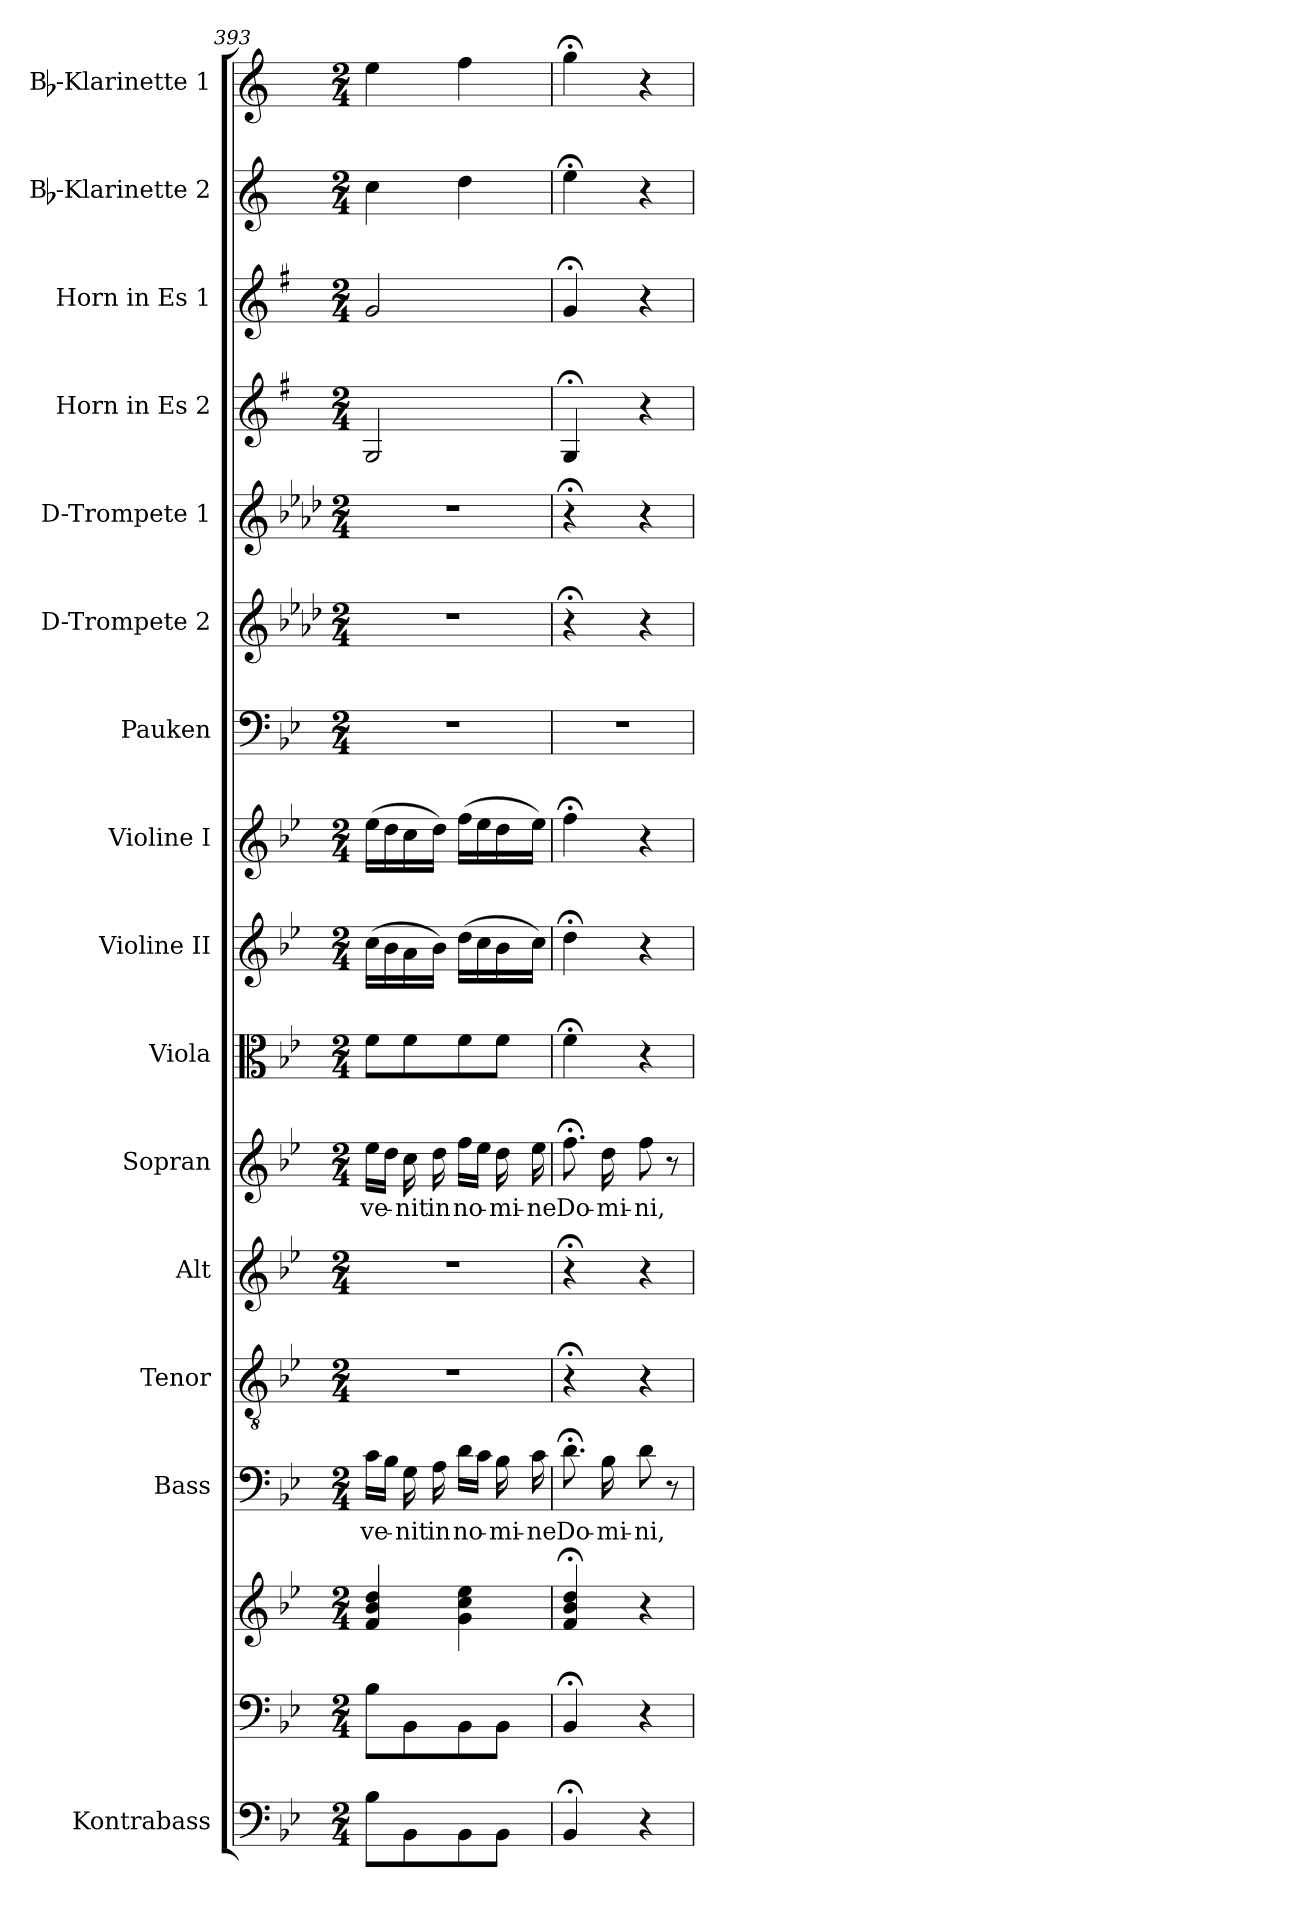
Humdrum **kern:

**kern	**kern	**kern	**kern	**text	**kern	**kern	**kern	**text	**kern	**kern	**kern	**kern	**kern	**kern	**kern	**kern	**kern	**kern
*part16	*part15	*part15	*part14	*part14	*part13	*part12	*part11	*part11	*part10	*part9	*part8	*part7	*part6	*part5	*part4	*part3	*part2	*part1
*staff17	*staff16	*staff15	*staff14	*staff14	*staff13	*staff12	*staff11	*staff11	*staff10	*staff9	*staff8	*staff7	*staff6	*staff5	*staff4	*staff3	*staff2	*staff1
*I"Kontrabass	*	*	*I"Bass	*	*I"Tenor	*I"Alt	*I"Sopran	*	*I"Viola	*I"Violine II	*I"Violine I	*I"Pauken	*I"D-Trompete 2	*I"D-Trompete 1	*I"Horn in Es 2	*I"Horn in Es 1	*I"Bb-Klarinette 2	*I"Bb-Klarinette 1
*I'Kb.	*	*	*I'B.	*	*I'T.	*I'A.	*I'S.	*	*I'Vla.	*I'Vl. II	*I'Vl. I	*I'Pk.	*I'D Trp. 2	*I'D Trp. 1	*	*	*I'Bb Kl. 2	*I'Bb Kl. 1
*clefF4	*clefF4	*clefG2	*clefF4	*	*clefGv2	*clefG2	*clefG2	*	*clefC3	*clefG2	*clefG2	*clefF4	*clefG2	*clefG2	*clefG2	*clefG2	*clefG2	*clefG2
*ITrd7c12	*	*	*	*	*	*	*	*	*	*	*	*	*ITrd-1c-2	*ITrd-1c-2	*ITrd5c9	*ITrd5c9	*ITrd1c2	*ITrd1c2
*k[b-e-]	*k[b-e-]	*k[b-e-]	*k[b-e-]	*	*k[b-e-]	*k[b-e-]	*k[b-e-]	*	*k[b-e-]	*k[b-e-]	*k[b-e-]	*k[b-e-]	*k[b-e-]	*k[b-e-]	*k[b-e-]	*k[b-e-]	*k[b-e-]	*k[b-e-]
*B-:	*B-:	*B-:	*B-:	*	*B-:	*B-:	*B-:	*	*B-:	*B-:	*B-:	*B-:	*B-:	*B-:	*B-:	*B-:	*B-:	*B-:
*M2/4	*M2/4	*M2/4	*M2/4	*	*M2/4	*M2/4	*M2/4	*	*M2/4	*M2/4	*M2/4	*M2/4	*M2/4	*M2/4	*M2/4	*M2/4	*M2/4	*M2/4
=393	=393	=393	=393	=393	=393	=393	=393	=393	=393	=393	=393	=393	=393	=393	=393	=393	=393	=393
!	!	!	!	!LO:LY:b	!	!	!	!LO:LY:b	!	!	!	!	!	!	!	!	!	!
8BB-\L	8B-\L	4f/ 4b-/ 4dd/	16c\LL	ve-	2r	2r	16ee-\LL	ve-	8f\L	(>16cc\LL	(>16ee-\LL	2r	2r	2r	2BB-/	2B-/	4b-\	4dd\
.	.	.	16B-\JJ	.	.	.	16dd\JJ	.	.	16b-\	16dd\	.	.	.	.	.	.	.
!	!	!	!	!LO:LY:b	!	!	!	!LO:LY:b	!	!	!	!	!	!	!	!	!	!
8BBB-\	8BB-\	.	16G\	-nit	.	.	16cc\	-nit	8f\	16a\	16cc\	.	.	.	.	.	.	.
!	!	!	!	!LO:LY:b	!	!	!	!LO:LY:b	!	!	!	!	!	!	!	!	!	!
.	.	.	16A\	in	.	.	16dd\	in	.	16b-\JJ)	16dd\JJ)	.	.	.	.	.	.	.
!	!	!	!	!LO:LY:b	!	!	!	!LO:LY:b	!	!	!	!	!	!	!	!	!	!
8BBB-\	8BB-\	4g\ 4cc\ 4ee-\	16d\LL	no-	.	.	16ff\LL	no-	8f\	(>16dd\LL	(>16ff\LL	.	.	.	.	.	4cc\	4ee-\
.	.	.	16c\JJ	.	.	.	16ee-\JJ	.	.	16cc\	16ee-\	.	.	.	.	.	.	.
!	!	!	!	!LO:LY:b	!	!	!	!LO:LY:b	!	!	!	!	!	!	!	!	!	!
8BBB-\J	8BB-\J	.	16B-\	-mi-	.	.	16dd\	-mi-	8f\J	16b-\	16dd\	.	.	.	.	.	.	.
!	!	!	!	!LO:LY:b	!	!	!	!LO:LY:b	!	!	!	!	!	!	!	!	!	!
.	.	.	16c\	-ne	.	.	16ee-\	-ne	.	16cc\JJ)	16ee-\JJ)	.	.	.	.	.	.	.
=394	=394	=394	=394	=394	=394	=394	=394	=394	=394	=394	=394	=394	=394	=394	=394	=394	=394	=394
!	!	!	!	!LO:LY:b	!	!	!	!LO:LY:b	!	!	!	!	!	!	!	!	!	!
4BBB-;</	4BB-;</	4f/;< 4b-/;< 4dd/;<	8.d;<\	Do-	4r;<	4r;<	8.ff;<\	Do-	4f;<\	4dd;<\	4ff;<\	2r	4r;<	4r;<	4BB-;</	4B-;</	4dd;<\	4ff;<\
!	!	!	!	!LO:LY:b	!	!	!	!LO:LY:b	!	!	!	!	!	!	!	!	!	!
.	.	.	16B-\	-mi-	.	.	16dd\	-mi-	.	.	.	.	.	.	.	.	.	.
!	!	!	!	!LO:LY:b	!	!	!	!LO:LY:b	!	!	!	!	!	!	!	!	!	!
4r	4r	4r	8d\	-ni,	4r	4r	8ff\	-ni,	4r	4r	4r	.	4r	4r	4r	4r	4r	4r
.	.	.	8r	.	.	.	8r	.	.	.	.	.	.	.	.	.	.	.
=	=	=	=	=	=	=	=	=	=	=	=	=	=	=	=	=	=	=
*-	*-	*-	*-	*-	*-	*-	*-	*-	*-	*-	*-	*-	*-	*-	*-	*-	*-	*-
